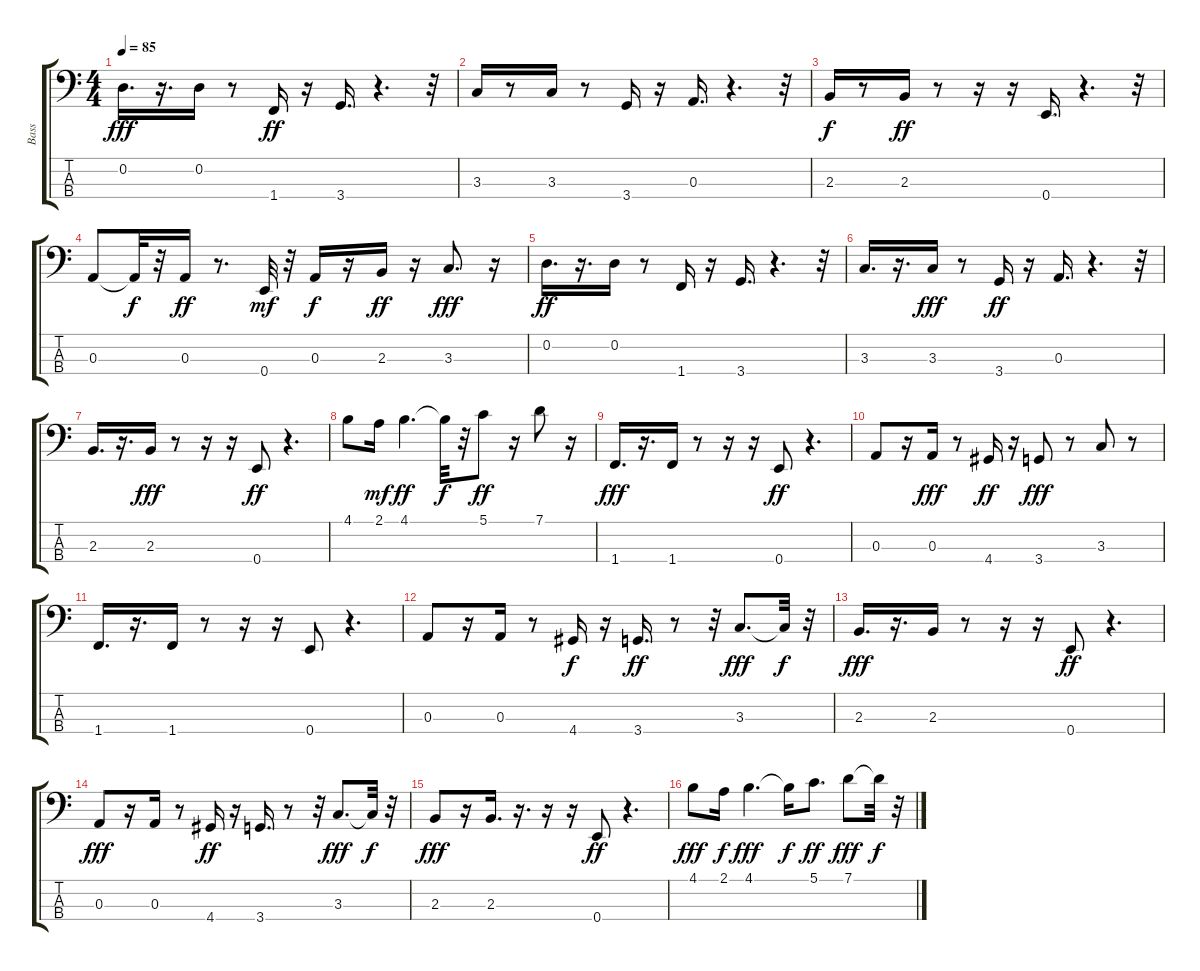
\track ("Bass" "Bass") {instrument synthbass2}
\staff {score tabs}
\tuning (G2 D2 A1 E1) {hide}
\ts (4 4)
\tempo 85
\clef f4
\ks c
0.2.16{d dy fff volume 12 instrument synthbass2} r.16{d} 0.2.16 r.8 1.4.16{dy ff} r.16 3.4.16{d} r.4{d} r.32 |
3.3.16 r.8 3.3.16 r.8 3.4.16 r.16 0.3.16{d} r.4{d} r.32 |
2.3.16{dy f} r.8 2.3.16{dy ff} r.8 r.16 r.16 0.4.16{d} r.4{d} r.32 |
0.3.8 0.3{t}.32{dy f} r.32 0.3.16{dy ff} r.8{d} 0.4.32{dy mf} r.32 0.3.16{dy f} r.16 2.3.16{dy ff} r.16 3.3.8{d dy fff} r.16 |
0.2.16{d dy ff} r.16{d} 0.2.16 r.8 1.4.16 r.16 3.4.16{d} r.4{d} r.32 |
3.3.16{d} r.16{d} 3.3.16{dy fff} r.8 3.4.16{dy ff} r.16 0.3.16{d} r.4{d} r.32 |
2.3.16{d} r.16{d} 2.3.16{dy fff} r.8 r.16 r.16 0.4.8{dy ff} r.4{d} |
4.1.8 2.1.16{dy mf} 4.1.4{d dy ff} 4.1{t}.32{dy f} r.32 5.1.8{dy ff} r.16 7.1.8 r.16 |
1.4.16{d dy fff volume 12 instrument synthbass2} r.16{d} 1.4.16 r.8 r.16 r.16 0.4.8{dy ff} r.4{d} |
0.3.8 r.16 0.3.16{dy fff} r.8 4.4.16{dy ff} r.16 3.4.8{dy fff} r.8 3.3.8 r.8 |
1.4.16{d} r.16{d} 1.4.16 r.8 r.16 r.16 0.4.8 r.4{d} |
0.3.8 r.16 0.3.16 r.8 4.4.16{dy f} r.16 3.4.16{d dy ff} r.8 r.32 3.3.8{d dy fff} 3.3{t}.32{dy f} r.32 |
2.3.16{d dy fff} r.16{d} 2.3.16 r.8 r.16 r.16 0.4.8{dy ff} r.4{d} |
0.3.8{dy fff} r.16 0.3.16 r.8 4.4.16{dy ff} r.16 3.4.16{d} r.8 r.32 3.3.8{d dy fff} 3.3{t}.32{dy f} r.32 |
2.3.8{dy fff} r.16 2.3.16{d} r.16{d} r.16 r.16 0.4.8{dy ff} r.4{d} |
4.1.8{dy fff} 2.1.16{dy f} 4.1.4{d dy fff} 4.1{t}.16{dy f} 5.1.8{d dy ff} 7.1.8{dy fff} 7.1{t}.32{dy f} r.32
